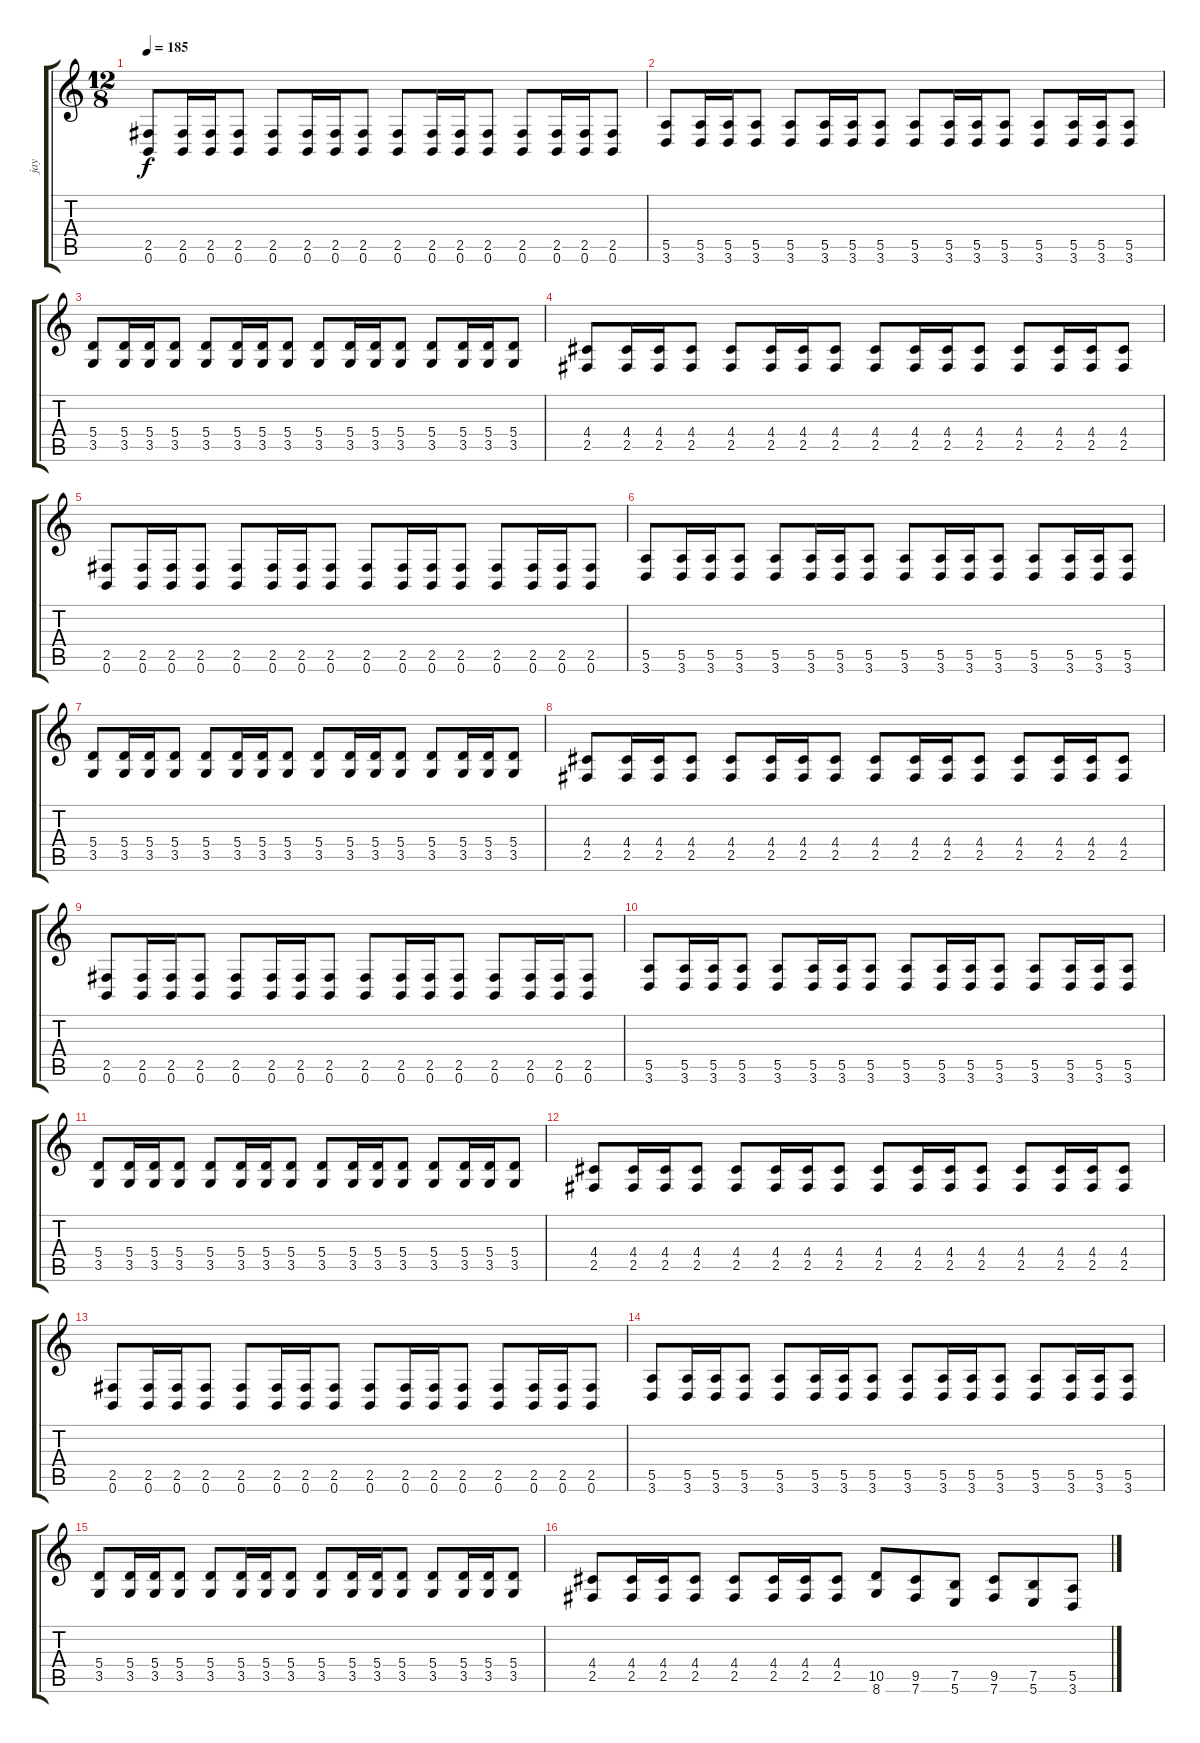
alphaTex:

\track ("jay" "jay") {instrument overdrivenguitar}
\staff {score tabs}
\tuning (B3 Gb3 D3 A2 E2 B1) {hide}
\ts (12 8)
\tempo 185
\clef g2
\ks c
(2.5 0.6).8{dy f} (2.5 0.6).16 (2.5 0.6).16 (2.5 0.6).8 (2.5 0.6).8 (2.5 0.6).16 (2.5 0.6).16 (2.5 0.6).8 (2.5 0.6).8 (2.5 0.6).16 (2.5 0.6).16 (2.5 0.6).8 (2.5 0.6).8 (2.5 0.6).16 (2.5 0.6).16 (2.5 0.6).8 |
(5.5 3.6).8 (5.5 3.6).16 (5.5 3.6).16 (5.5 3.6).8 (5.5 3.6).8 (5.5 3.6).16 (5.5 3.6).16 (5.5 3.6).8 (5.5 3.6).8 (5.5 3.6).16 (5.5 3.6).16 (5.5 3.6).8 (5.5 3.6).8 (5.5 3.6).16 (5.5 3.6).16 (5.5 3.6).8 |
(5.4 3.5).8 (5.4 3.5).16 (5.4 3.5).16 (5.4 3.5).8 (5.4 3.5).8 (5.4 3.5).16 (5.4 3.5).16 (5.4 3.5).8 (5.4 3.5).8 (5.4 3.5).16 (5.4 3.5).16 (5.4 3.5).8 (5.4 3.5).8 (5.4 3.5).16 (5.4 3.5).16 (5.4 3.5).8 |
(4.4 2.5).8 (4.4 2.5).16 (4.4 2.5).16 (4.4 2.5).8 (4.4 2.5).8 (4.4 2.5).16 (4.4 2.5).16 (4.4 2.5).8 (4.4 2.5).8 (4.4 2.5).16 (4.4 2.5).16 (4.4 2.5).8 (4.4 2.5).8 (4.4 2.5).16 (4.4 2.5).16 (4.4 2.5).8 |
(2.5 0.6).8 (2.5 0.6).16 (2.5 0.6).16 (2.5 0.6).8 (2.5 0.6).8 (2.5 0.6).16 (2.5 0.6).16 (2.5 0.6).8 (2.5 0.6).8 (2.5 0.6).16 (2.5 0.6).16 (2.5 0.6).8 (2.5 0.6).8 (2.5 0.6).16 (2.5 0.6).16 (2.5 0.6).8 |
(5.5 3.6).8 (5.5 3.6).16 (5.5 3.6).16 (5.5 3.6).8 (5.5 3.6).8 (5.5 3.6).16 (5.5 3.6).16 (5.5 3.6).8 (5.5 3.6).8 (5.5 3.6).16 (5.5 3.6).16 (5.5 3.6).8 (5.5 3.6).8 (5.5 3.6).16 (5.5 3.6).16 (5.5 3.6).8 |
(5.4 3.5).8 (5.4 3.5).16 (5.4 3.5).16 (5.4 3.5).8 (5.4 3.5).8 (5.4 3.5).16 (5.4 3.5).16 (5.4 3.5).8 (5.4 3.5).8 (5.4 3.5).16 (5.4 3.5).16 (5.4 3.5).8 (5.4 3.5).8 (5.4 3.5).16 (5.4 3.5).16 (5.4 3.5).8 |
(4.4 2.5).8 (4.4 2.5).16 (4.4 2.5).16 (4.4 2.5).8 (4.4 2.5).8 (4.4 2.5).16 (4.4 2.5).16 (4.4 2.5).8 (4.4 2.5).8 (4.4 2.5).16 (4.4 2.5).16 (4.4 2.5).8 (4.4 2.5).8 (4.4 2.5).16 (4.4 2.5).16 (4.4 2.5).8 |
(2.5 0.6).8 (2.5 0.6).16 (2.5 0.6).16 (2.5 0.6).8 (2.5 0.6).8 (2.5 0.6).16 (2.5 0.6).16 (2.5 0.6).8 (2.5 0.6).8 (2.5 0.6).16 (2.5 0.6).16 (2.5 0.6).8 (2.5 0.6).8 (2.5 0.6).16 (2.5 0.6).16 (2.5 0.6).8 |
(5.5 3.6).8 (5.5 3.6).16 (5.5 3.6).16 (5.5 3.6).8 (5.5 3.6).8 (5.5 3.6).16 (5.5 3.6).16 (5.5 3.6).8 (5.5 3.6).8 (5.5 3.6).16 (5.5 3.6).16 (5.5 3.6).8 (5.5 3.6).8 (5.5 3.6).16 (5.5 3.6).16 (5.5 3.6).8 |
(5.4 3.5).8 (5.4 3.5).16 (5.4 3.5).16 (5.4 3.5).8 (5.4 3.5).8 (5.4 3.5).16 (5.4 3.5).16 (5.4 3.5).8 (5.4 3.5).8 (5.4 3.5).16 (5.4 3.5).16 (5.4 3.5).8 (5.4 3.5).8 (5.4 3.5).16 (5.4 3.5).16 (5.4 3.5).8 |
(4.4 2.5).8 (4.4 2.5).16 (4.4 2.5).16 (4.4 2.5).8 (4.4 2.5).8 (4.4 2.5).16 (4.4 2.5).16 (4.4 2.5).8 (4.4 2.5).8 (4.4 2.5).16 (4.4 2.5).16 (4.4 2.5).8 (4.4 2.5).8 (4.4 2.5).16 (4.4 2.5).16 (4.4 2.5).8 |
(2.5 0.6).8 (2.5 0.6).16 (2.5 0.6).16 (2.5 0.6).8 (2.5 0.6).8 (2.5 0.6).16 (2.5 0.6).16 (2.5 0.6).8 (2.5 0.6).8 (2.5 0.6).16 (2.5 0.6).16 (2.5 0.6).8 (2.5 0.6).8 (2.5 0.6).16 (2.5 0.6).16 (2.5 0.6).8 |
(5.5 3.6).8 (5.5 3.6).16 (5.5 3.6).16 (5.5 3.6).8 (5.5 3.6).8 (5.5 3.6).16 (5.5 3.6).16 (5.5 3.6).8 (5.5 3.6).8 (5.5 3.6).16 (5.5 3.6).16 (5.5 3.6).8 (5.5 3.6).8 (5.5 3.6).16 (5.5 3.6).16 (5.5 3.6).8 |
(5.4 3.5).8 (5.4 3.5).16 (5.4 3.5).16 (5.4 3.5).8 (5.4 3.5).8 (5.4 3.5).16 (5.4 3.5).16 (5.4 3.5).8 (5.4 3.5).8 (5.4 3.5).16 (5.4 3.5).16 (5.4 3.5).8 (5.4 3.5).8 (5.4 3.5).16 (5.4 3.5).16 (5.4 3.5).8 |
(4.4 2.5).8 (4.4 2.5).16 (4.4 2.5).16 (4.4 2.5).8 (4.4 2.5).8 (4.4 2.5).16 (4.4 2.5).16 (4.4 2.5).8 (10.5 8.6).8 (9.5 7.6).8 (7.5 5.6).8 (9.5 7.6).8 (7.5 5.6).8 (5.5 3.6).8
